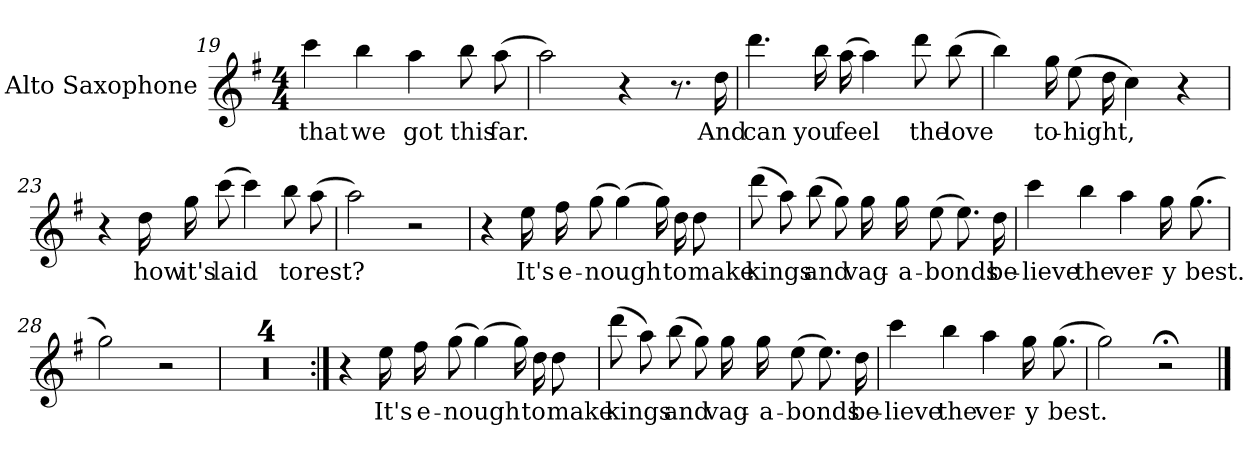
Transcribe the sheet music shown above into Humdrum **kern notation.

**kern	**text
*part1	*part1
*staff1	*staff1
*I"Alto Saxophone	*
*I'A. Sax.	*
*clefG2	*
*ITrd5c9	*
*k[b-e-]	*
*B-:	*
*M4/4	*
=19	=19
4ee-	-that
4dd	-we
4cc	-got
8ddL	-this
(8cc	-far.
=20	=20
2cc)	.
4r	.
8.r	.
16f	-And
=21	=21
4.ff	-can
16dd	-you
(16cc	-feel
4cc)	.
8ffL	-the
(8dd	-love
=22	=22
4dd)	.
16b-LL	-to-
(8g	-hight,
16f	.
4e-)	.
4r	.
=23	=23
4r	.
16fLL	-how
16b-	-it's
(8ee-	-laid
4ee-)	.
8ddL	-to
(8cc	-rest?
=24	=24
2cc)	.
2r	.
=25	=25
4r	.
16gLL	-It's
16a	-e-
(8b-	-nough
(4b-)	.
16b-LL)	.
16f	-to
8f	-make
=26	=26
(8ffL	-kings
8cc)	.
(8dd	-and
8b-)	.
16b-LL	-vag-
16b-	-a-
(8g	-bonds
8.gL)	.
16f	-be-
=27	=27
4ee-	-lieve
4dd	-the
4cc	-ver-
16b-LL	-y
(8.b-	-best.
=28	=28
2b-)	.
2r	.
=29	=29
1r	.
=30	=30
1r	.
=31	=31
1r	.
=32	=32
1r	.
=33:|!	=33:|!
4r	.
16gLL	-It's
16a	-e-
(8b-	-nough
(4b-)	.
16b-LL)	.
16f	-to
8f	-make
=34	=34
(8ffL	-kings
8cc)	.
(8dd	-and
8b-)	.
16b-LL	-vag-
16b-	-a-
(8g	-bonds
8.gL)	.
16f	-be-
=35	=35
4ee-	-lieve
4dd	-the
4cc	-ver-
16b-LL	-y
(8.b-	-best.
=36	=36
2b-)	.
2r;<	.
==	==
*-	*-
